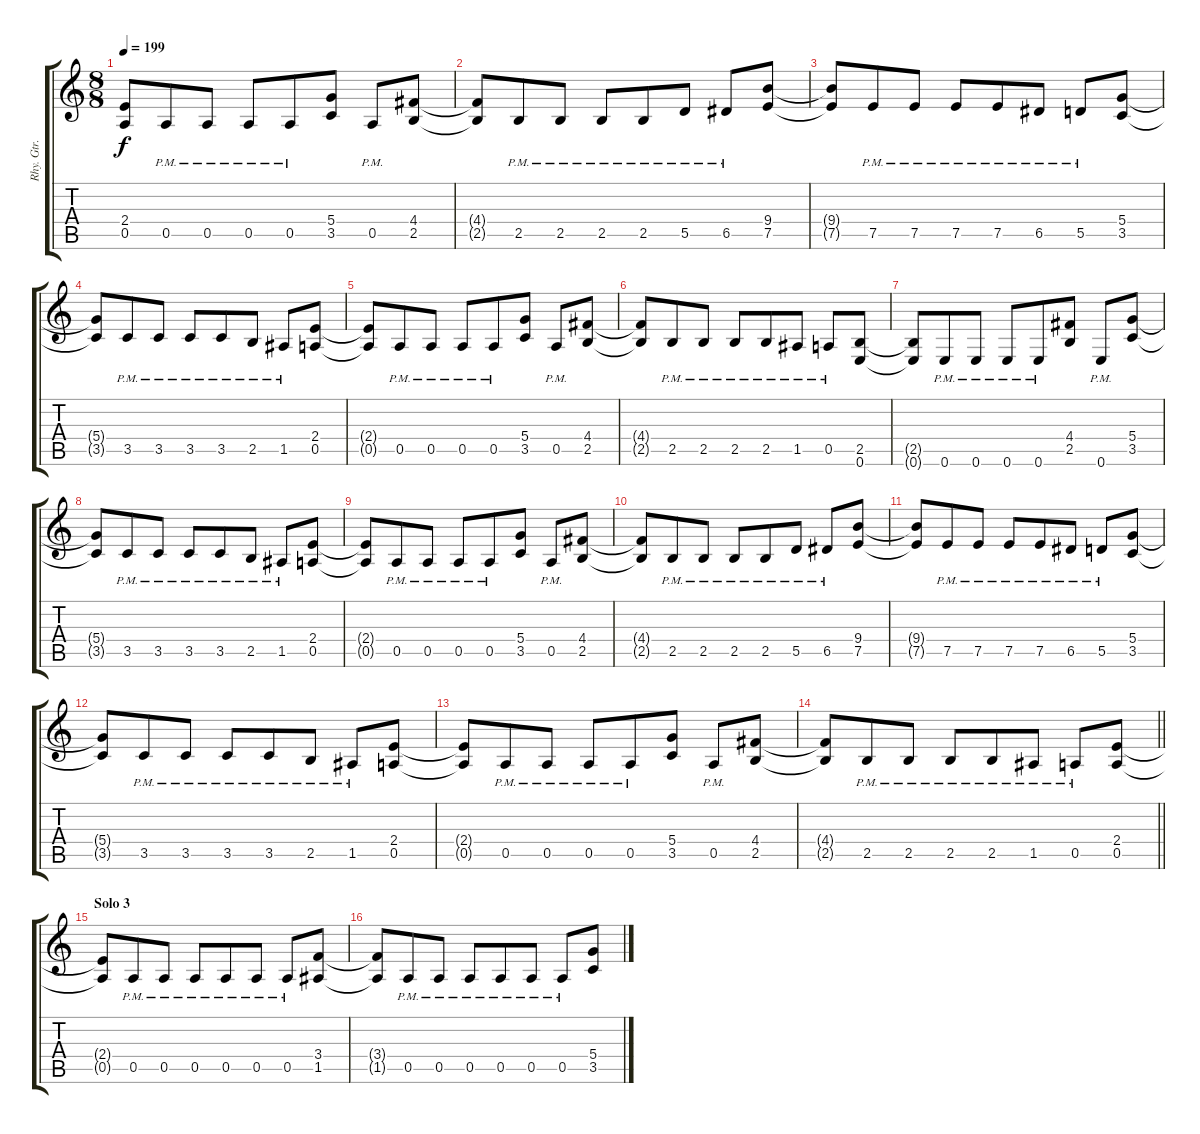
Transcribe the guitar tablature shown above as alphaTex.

\track ("Rhy. Gtr. 1" "Rhy. Gtr. ") {instrument distortionguitar}
\staff {score tabs}
\tuning (E4 B3 G3 D3 A2 E2) {hide}
\ts (8 8)
\tempo 199
\clef g2
\ks c
(2.4{t} 0.5{t}).8{dy f} 0.5{pm}.8 0.5{pm}.8 0.5{pm}.8 0.5{pm}.8 (5.4 3.5).8 0.5{pm}.8 (4.4 2.5).8 |
(4.4{t} 2.5{t}).8 2.5{pm}.8 2.5{pm}.8 2.5{pm}.8 2.5{pm}.8 5.5{pm}.8 6.5{pm}.8 (9.4 7.5).8 |
(9.4{t} 7.5{t}).8 7.5{pm}.8 7.5{pm}.8 7.5{pm}.8 7.5{pm}.8 6.5{pm}.8 5.5{pm}.8 (5.4 3.5).8 |
(5.4{t} 3.5{t}).8 3.5{pm}.8 3.5{pm}.8 3.5{pm}.8 3.5{pm}.8 2.5{pm}.8 1.5{pm}.8 (2.4 0.5).8 |
(2.4{t} 0.5{t}).8 0.5{pm}.8 0.5{pm}.8 0.5{pm}.8 0.5{pm}.8 (5.4 3.5).8 0.5{pm}.8 (4.4 2.5).8 |
(4.4{t} 2.5{t}).8 2.5{pm}.8 2.5{pm}.8 2.5{pm}.8 2.5{pm}.8 1.5{pm}.8 0.5{pm}.8 (2.5 0.6).8 |
(2.5{t} 0.6{t}).8 0.6{pm}.8 0.6{pm}.8 0.6{pm}.8 0.6{pm}.8 (4.4 2.5).8 0.6{pm}.8 (5.4 3.5).8 |
(5.4{t} 3.5{t}).8 3.5{pm}.8 3.5{pm}.8 3.5{pm}.8 3.5{pm}.8 2.5{pm}.8 1.5{pm}.8 (2.4 0.5).8 |
(2.4{t} 0.5{t}).8 0.5{pm}.8 0.5{pm}.8 0.5{pm}.8 0.5{pm}.8 (5.4 3.5).8 0.5{pm}.8 (4.4 2.5).8 |
(4.4{t} 2.5{t}).8 2.5{pm}.8 2.5{pm}.8 2.5{pm}.8 2.5{pm}.8 5.5{pm}.8 6.5{pm}.8 (9.4 7.5).8 |
(9.4{t} 7.5{t}).8 7.5{pm}.8 7.5{pm}.8 7.5{pm}.8 7.5{pm}.8 6.5{pm}.8 5.5{pm}.8 (5.4 3.5).8 |
(5.4{t} 3.5{t}).8 3.5{pm}.8 3.5{pm}.8 3.5{pm}.8 3.5{pm}.8 2.5{pm}.8 1.5{pm}.8 (2.4 0.5).8 |
(2.4{t} 0.5{t}).8 0.5{pm}.8 0.5{pm}.8 0.5{pm}.8 0.5{pm}.8 (5.4 3.5).8 0.5{pm}.8 (4.4 2.5).8 |
\barLineRight lightlight
(4.4{t} 2.5{t}).8{volume 10} 2.5{pm}.8 2.5{pm}.8 2.5{pm}.8 2.5{pm}.8 1.5{pm}.8 0.5{pm}.8 (2.4 0.5).8 |
\section ("" "Solo 3")
(2.4{t} 0.5{t}).8 0.5{pm}.8 0.5{pm}.8 0.5{pm}.8 0.5{pm}.8 0.5{pm}.8 0.5{pm}.8 (3.4 1.5).8 |
(3.4{t} 1.5{t}).8 0.5{pm}.8 0.5{pm}.8 0.5{pm}.8 0.5{pm}.8 0.5{pm}.8 0.5{pm}.8 (5.4 3.5).8
